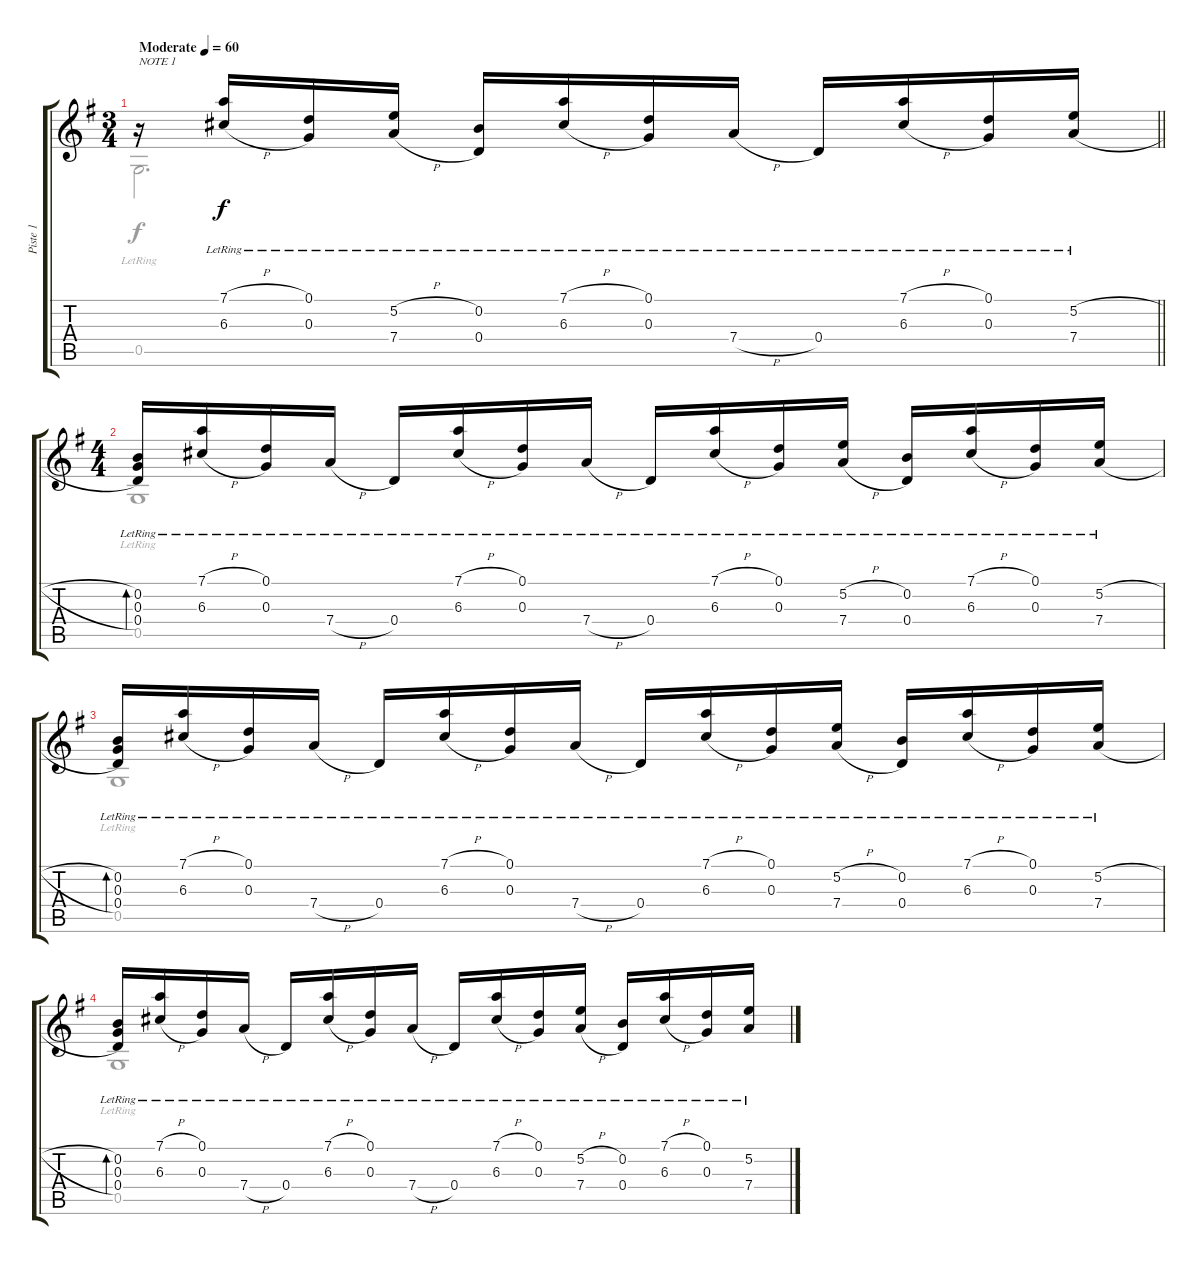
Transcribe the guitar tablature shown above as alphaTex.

\track ("Piste 1" "Piste 1") {instrument acousticguitarsteel}
\staff {score tabs}
\tuning (D4 B3 G3 D3 G2 E2) {hide}
\voice
\ts (3 4)
\tempo (60 "Moderate")
\clef g2
\barLineRight lightlight
\ks g
r.16{txt "NOTE 1" dy f instrument acousticguitarsteel} (7.1{h lr} 6.3{h lr}).16 (0.1{lr} 0.3{lr}).16 (5.2{h lr} 7.4{h lr}).16 (0.2{lr} 0.4{lr}).16 (7.1{h lr} 6.3{h lr}).16 (0.1{lr} 0.3{lr}).16 7.4{h lr}.16 0.4{lr}.16 (7.1{h lr} 6.3{h lr}).16 (0.1{lr} 0.3{lr}).16 (5.2{h lr} 7.4{h lr}).16 |
\ts (4 4)
(0.2{lr} 0.3{lr} 0.4{lr}).16{bd 120} (7.1{h lr} 6.3{h lr}).16 (0.1{lr} 0.3{lr}).16 7.4{h lr}.16 0.4{lr}.16 (7.1{h lr} 6.3{h lr}).16 (0.1{lr} 0.3{lr}).16 7.4{h lr}.16 0.4{lr}.16 (7.1{h lr} 6.3{h lr}).16 (0.1{lr} 0.3{lr}).16 (5.2{h lr} 7.4{h lr}).16 (0.2{lr} 0.4{lr}).16 (7.1{h lr} 6.3{h lr}).16 (0.1{lr} 0.3{lr}).16 (5.2{h lr} 7.4{h lr}).16 |
(0.2{lr} 0.3{lr} 0.4{lr}).16{bd 120} (7.1{h lr} 6.3{h lr}).16 (0.1{lr} 0.3{lr}).16 7.4{h lr}.16 0.4{lr}.16 (7.1{h lr} 6.3{h lr}).16 (0.1{lr} 0.3{lr}).16 7.4{h lr}.16 0.4{lr}.16 (7.1{h lr} 6.3{h lr}).16 (0.1{lr} 0.3{lr}).16 (5.2{h lr} 7.4{h lr}).16 (0.2{lr} 0.4{lr}).16 (7.1{h lr} 6.3{h lr}).16 (0.1{lr} 0.3{lr}).16 (5.2{h lr} 7.4{h lr}).16 |
(0.2{lr} 0.3{lr} 0.4{lr}).16{bd 120} (7.1{h lr} 6.3{h lr}).16 (0.1{lr} 0.3{lr}).16 7.4{h lr}.16 0.4{lr}.16 (7.1{h lr} 6.3{h lr}).16 (0.1{lr} 0.3{lr}).16 7.4{h lr}.16 0.4{lr}.16 (7.1{h lr} 6.3{h lr}).16 (0.1{lr} 0.3{lr}).16 (5.2{h lr} 7.4{h lr}).16 (0.2{lr} 0.4{lr}).16 (7.1{h lr} 6.3{h lr}).16 (0.1{lr} 0.3{lr}).16 (5.2{h lr} 7.4{h lr}).16
\voice
\clef g2
\ottava regular
\simile none
\barLineRight lightlight
\ks g
0.5{lr}.2{d dy f} |
0.5{lr}.1 |
0.5{lr}.1 |
0.5{lr}.1
